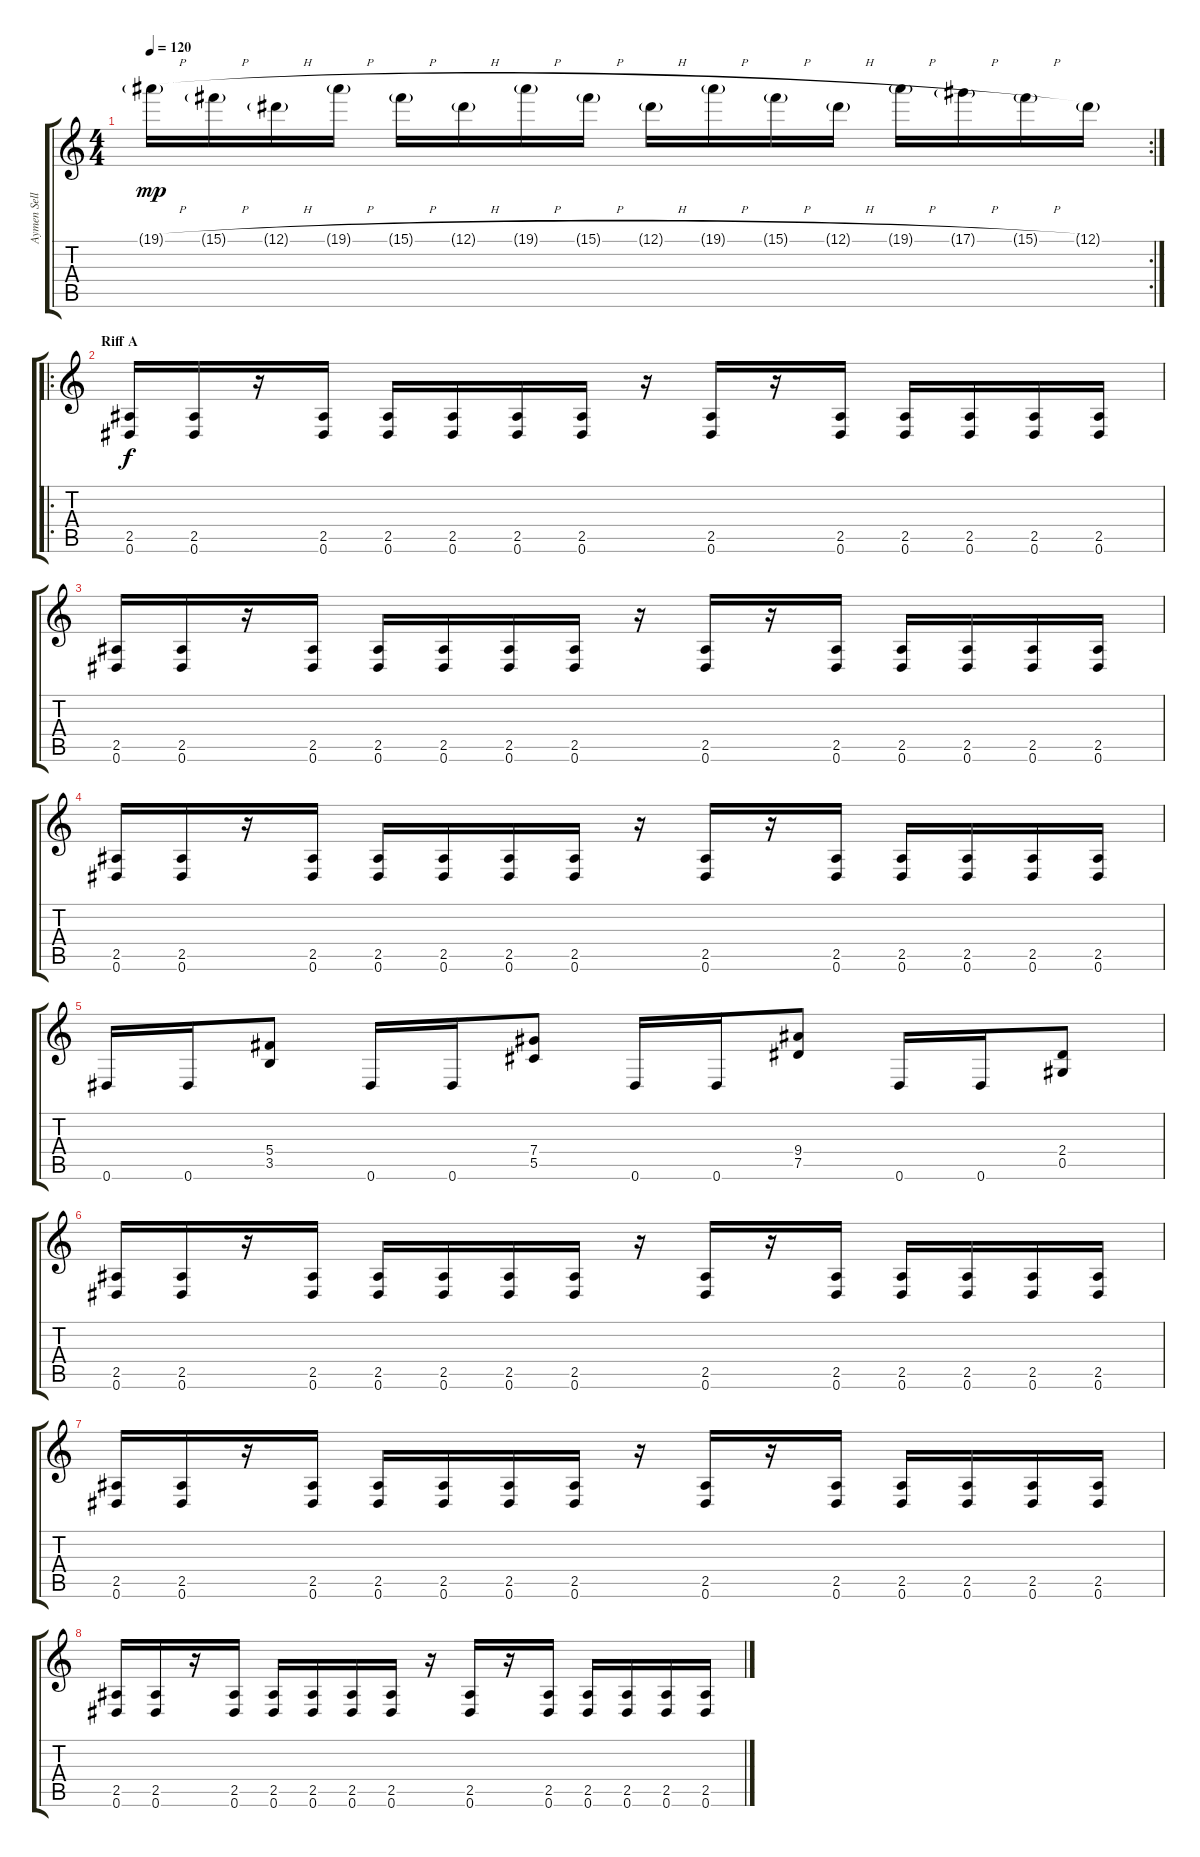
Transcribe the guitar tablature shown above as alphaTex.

\track ("Aymen Sellmi" "Aymen Sell") {instrument overdrivenguitar}
\staff {score tabs}
\tuning (Eb4 Bb3 Gb3 Db3 Ab2 Eb2) {hide}
\rc 2
\ts (4 4)
\tempo 120
\clef g2
\ks c
19.1{h g}.16{dy mp} 15.1{h g}.16 12.1{h g}.16 19.1{h g}.16 15.1{h g}.16 12.1{h g}.16 19.1{h g}.16 15.1{h g}.16 12.1{h g}.16 19.1{h g}.16 15.1{h g}.16 12.1{h g}.16 19.1{h g}.16 17.1{h g}.16 15.1{h g}.16 12.1{g}.16 |
\ro
\section ("" "Riff A")
(2.5 0.6).16{dy f} (2.5 0.6).16 r.16 (2.5 0.6).16 (2.5 0.6).16 (2.5 0.6).16 (2.5 0.6).16 (2.5 0.6).16 r.16 (2.5 0.6).16 r.16 (2.5 0.6).16 (2.5 0.6).16 (2.5 0.6).16 (2.5 0.6).16 (2.5 0.6).16 |
(2.5 0.6).16 (2.5 0.6).16 r.16 (2.5 0.6).16 (2.5 0.6).16 (2.5 0.6).16 (2.5 0.6).16 (2.5 0.6).16 r.16 (2.5 0.6).16 r.16 (2.5 0.6).16 (2.5 0.6).16 (2.5 0.6).16 (2.5 0.6).16 (2.5 0.6).16 |
(2.5 0.6).16 (2.5 0.6).16 r.16 (2.5 0.6).16 (2.5 0.6).16 (2.5 0.6).16 (2.5 0.6).16 (2.5 0.6).16 r.16 (2.5 0.6).16 r.16 (2.5 0.6).16 (2.5 0.6).16 (2.5 0.6).16 (2.5 0.6).16 (2.5 0.6).16 |
0.6.16 0.6.16 (5.4 3.5).8 0.6.16 0.6.16 (7.4 5.5).8 0.6.16 0.6.16 (9.4 7.5).8 0.6.16 0.6.16 (2.4 0.5).8 |
(2.5 0.6).16 (2.5 0.6).16 r.16 (2.5 0.6).16 (2.5 0.6).16 (2.5 0.6).16 (2.5 0.6).16 (2.5 0.6).16 r.16 (2.5 0.6).16 r.16 (2.5 0.6).16 (2.5 0.6).16 (2.5 0.6).16 (2.5 0.6).16 (2.5 0.6).16 |
(2.5 0.6).16 (2.5 0.6).16 r.16 (2.5 0.6).16 (2.5 0.6).16 (2.5 0.6).16 (2.5 0.6).16 (2.5 0.6).16 r.16 (2.5 0.6).16 r.16 (2.5 0.6).16 (2.5 0.6).16 (2.5 0.6).16 (2.5 0.6).16 (2.5 0.6).16 |
(2.5 0.6).16 (2.5 0.6).16 r.16 (2.5 0.6).16 (2.5 0.6).16 (2.5 0.6).16 (2.5 0.6).16 (2.5 0.6).16 r.16 (2.5 0.6).16 r.16 (2.5 0.6).16 (2.5 0.6).16 (2.5 0.6).16 (2.5 0.6).16 (2.5 0.6).16
